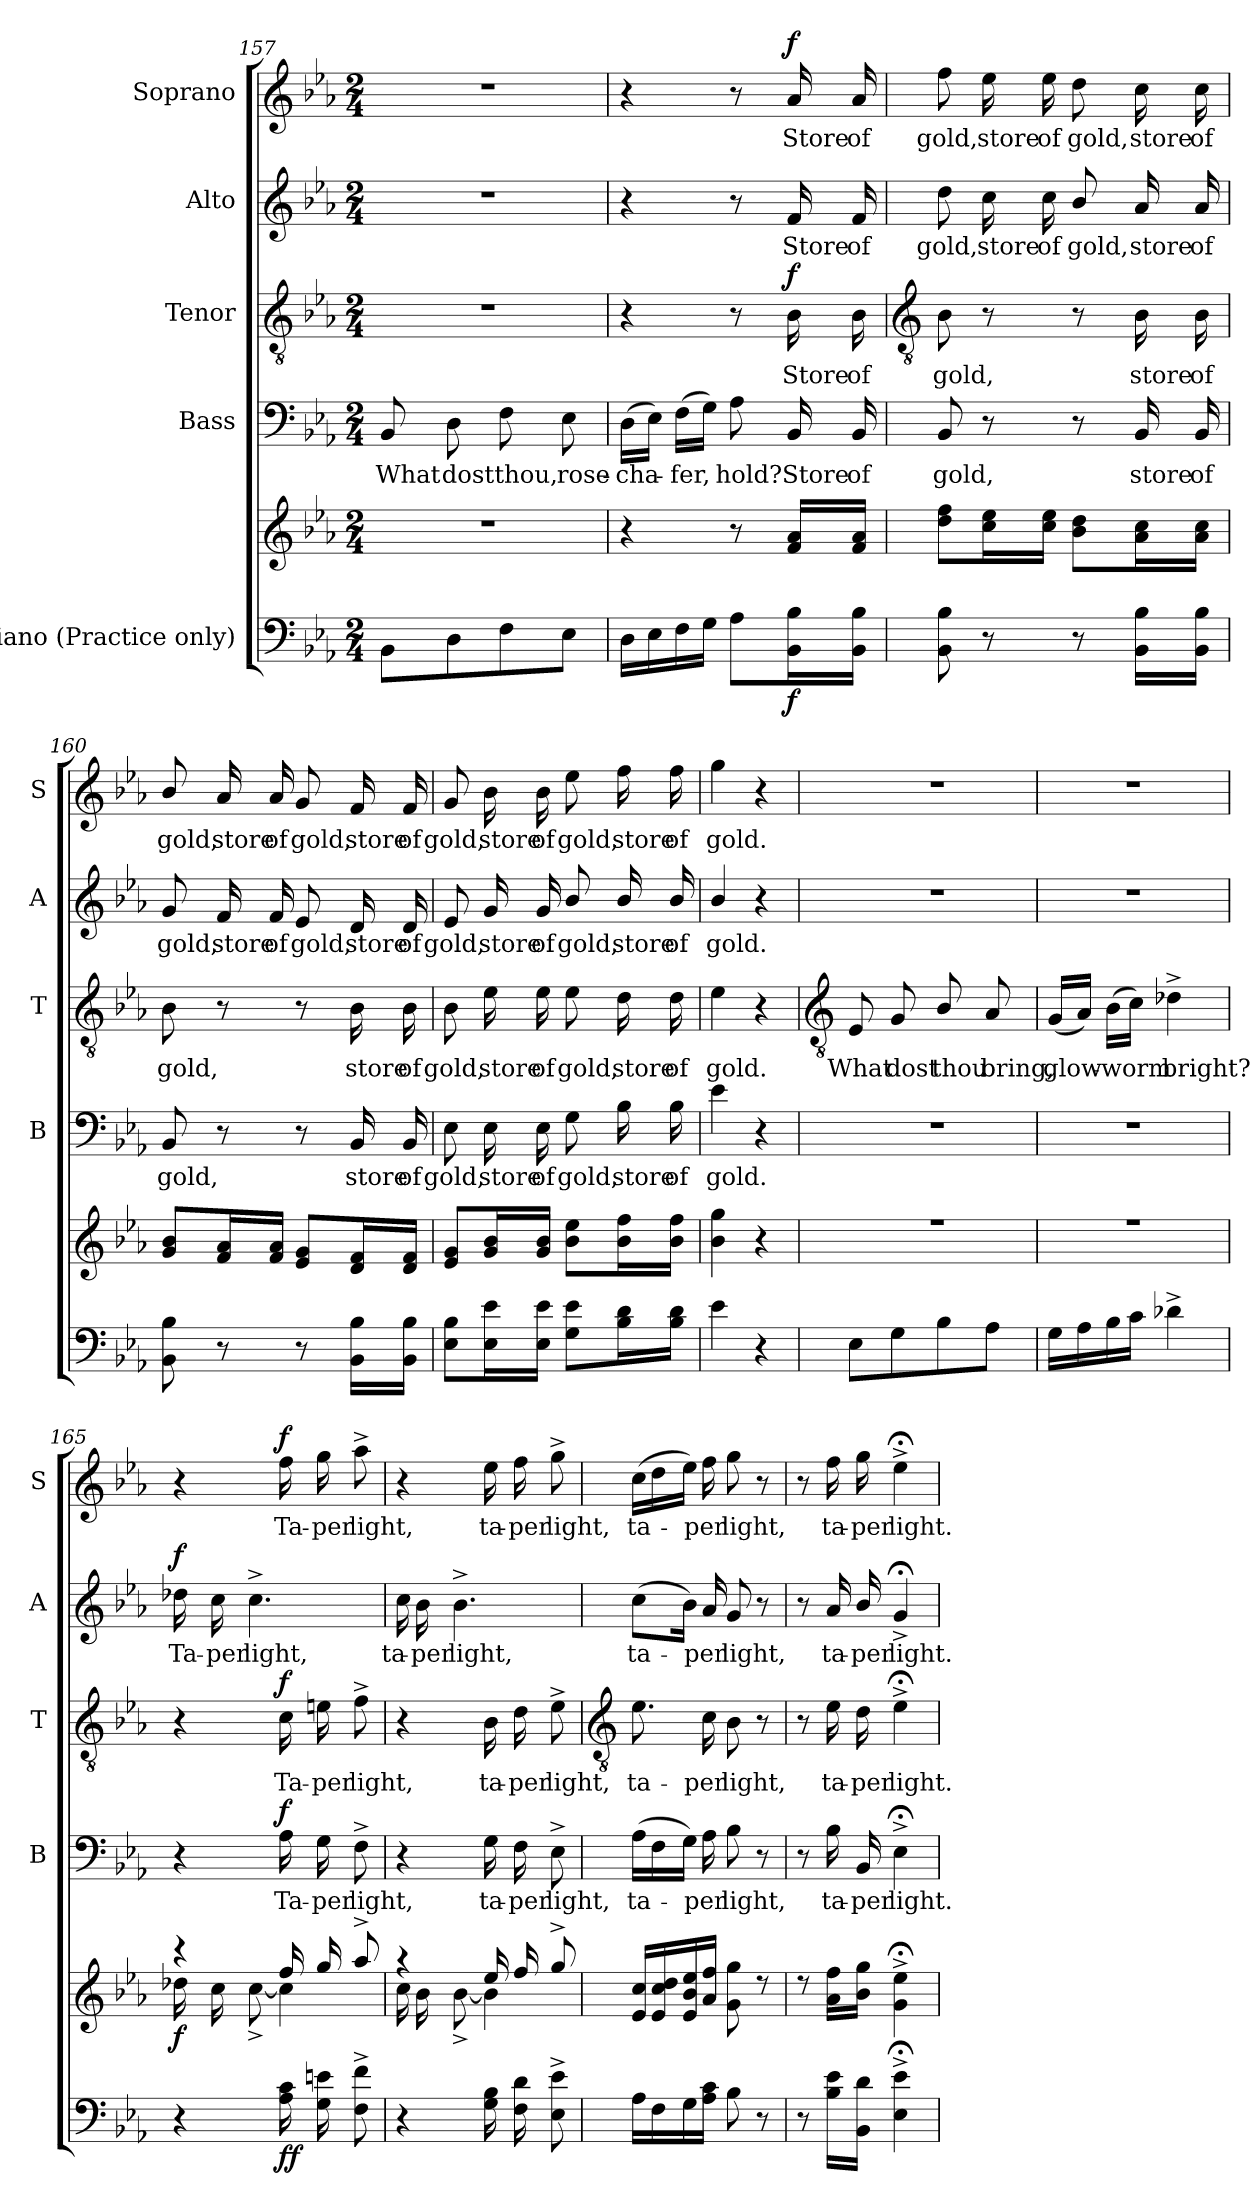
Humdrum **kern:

**kern	**kern	**dynam	**kern	**text	**dynam	**kern	**text	**dynam	**kern	**text	**dynam	**kern	**text	**dynam
*part5	*part5	*part5	*part4	*part4	*part4	*part3	*part3	*part3	*part2	*part2	*part2	*part1	*part1	*part1
*staff6	*staff5	*staff5/6	*staff4	*staff4	*staff4	*staff3	*staff3	*staff3	*staff2	*staff2	*staff2	*staff1	*staff1	*staff1
*I"Piano (Practice only)	*	*	*I"Bass	*	*	*I"Tenor	*	*	*I"Alto	*	*	*I"Soprano	*	*
*	*	*	*I'B	*	*	*I'T	*	*	*I'A	*	*	*I'S	*	*
*clefF4	*clefG2	*	*clefF4	*	*	*clefGv2	*	*	*clefG2	*	*	*clefG2	*	*
*k[b-e-a-]	*k[b-e-a-]	*	*k[b-e-a-]	*	*	*k[b-e-a-]	*	*	*k[b-e-a-]	*	*	*k[b-e-a-]	*	*
*E-:	*E-:	*	*E-:	*	*	*E-:	*	*	*E-:	*	*	*E-:	*	*
*M2/4	*M2/4	*	*M2/4	*	*	*M2/4	*	*	*M2/4	*	*	*M2/4	*	*
=157	=157	=157	=157	=157	=157	=157	=157	=157	=157	=157	=157	=157	=157	=157
!	!LO:N:vis=1	!	!	!LO:LY:b	!	!LO:N:vis=1	!	!	!LO:N:vis=1	!	!	!LO:N:vis=1	!	!
8BB-L	2r	.	8BB-	What	.	2r	.	.	2r	.	.	2r	.	.
!	!	!	!	!LO:LY:b	!	!	!	!	!	!	!	!	!	!
8D	.	.	8D	dost	.	.	.	.	.	.	.	.	.	.
!	!	!	!	!LO:LY:b	!	!	!	!	!	!	!	!	!	!
8F	.	.	8F	thou,	.	.	.	.	.	.	.	.	.	.
!	!	!	!	!LO:LY:b	!	!	!	!	!	!	!	!	!	!
8E-J	.	.	8E-	rose-	.	.	.	.	.	.	.	.	.	.
=158	=158	=158	=158	=158	=158	=158	=158	=158	=158	=158	=158	=158	=158	=158
!	!	!	!	!LO:LY:b	!	!	!	!	!	!	!	!	!	!
16DLL	4r	.	(>16DLL	-cha-	.	4r	.	.	4r	.	.	4r	.	.
16E-	.	.	16E-JJ)	.	.	.	.	.	.	.	.	.	.	.
!	!	!	!	!LO:LY:b	!	!	!	!	!	!	!	!	!	!
16F	.	.	(>16FLL	fer,	.	.	.	.	.	.	.	.	.	.
16GJJ	.	.	16GJJ)	.	.	.	.	.	.	.	.	.	.	.
!	!	!	!	!LO:LY:b	!	!	!	!	!	!	!	!	!	!
8A-L	8r	.	8A-	hold?	.	8r	.	.	8r	.	.	8r	.	.
!	!	!LO:DY:b=2	!	!LO:LY:b	!	!	!LO:LY:b	!LO:DY:b	!	!LO:LY:b	!	!	!LO:LY:b	!LO:DY:b
16BB- 16B-L	16f 16a-LL	f	16BB-	Store	.	16B-	Store	f	16f	Store	.	16a-	Store	f
!	!	!	!	!LO:LY:b	!	!	!LO:LY:b	!	!	!LO:LY:b	!	!	!LO:LY:b	!
16BB- 16B-JJ	16f 16a-JJ	.	16BB-	of	.	16B-	of	.	16f	of	.	16a-	of	.
!!LO:LB:g=z
=159	=159	=159	=159	=159	=159	=159	=159	=159	=159	=159	=159	=159	=159	=159
*	*	*	*	*	*	*clefGv2	*	*	*	*	*	*	*	*
!	!	!	!	!LO:LY:b	!	!	!LO:LY:b	!	!	!LO:LY:b	!	!	!LO:LY:b	!
8BB- 8B-	8dd 8ffL	.	8BB-	gold,	.	8B-	gold,	.	8dd	gold,	.	8ff	gold,	.
!	!	!	!	!	!	!	!	!	!	!LO:LY:b	!	!	!LO:LY:b	!
8r	16cc 16ee-L	.	8r	.	.	8r	.	.	16cc	store	.	16ee-	store	.
!	!	!	!	!	!	!	!	!	!	!LO:LY:b	!	!	!LO:LY:b	!
.	16cc 16ee-JJ	.	.	.	.	.	.	.	16cc	of	.	16ee-	of	.
!	!	!	!	!	!	!	!	!	!	!LO:LY:b	!	!	!LO:LY:b	!
8r	8b- 8ddL	.	8r	.	.	8r	.	.	8b-/	gold,	.	8dd	gold,	.
!	!	!	!	!LO:LY:b	!	!	!LO:LY:b	!	!	!LO:LY:b	!	!	!LO:LY:b	!
16BB- 16B-LL	16a- 16ccL	.	16BB-	store	.	16B-	store	.	16a-	store	.	16cc	store	.
!	!	!	!	!LO:LY:b	!	!	!LO:LY:b	!	!	!LO:LY:b	!	!	!LO:LY:b	!
16BB- 16B-JJ	16a- 16ccJJ	.	16BB-	of	.	16B-	of	.	16a-	of	.	16cc	of	.
=160	=160	=160	=160	=160	=160	=160	=160	=160	=160	=160	=160	=160	=160	=160
!	!	!	!	!LO:LY:b	!	!	!LO:LY:b	!	!	!LO:LY:b	!	!	!LO:LY:b	!
8BB- 8B-	8g/ 8b-/L	.	8BB-	gold,	.	8B-	gold,	.	8g/	gold,	.	8b-/	gold,	.
!	!	!	!	!	!	!	!	!	!	!LO:LY:b	!	!	!LO:LY:b	!
8r	16f 16a-L	.	8r	.	.	8r	.	.	16f	store	.	16a-	store	.
!	!	!	!	!	!	!	!	!	!	!LO:LY:b	!	!	!LO:LY:b	!
.	16f 16a-JJ	.	.	.	.	.	.	.	16f	of	.	16a-	of	.
!	!	!	!	!	!	!	!	!	!	!LO:LY:b	!	!	!LO:LY:b	!
8r	8e- 8gL	.	8r	.	.	8r	.	.	8e-	gold,	.	8g	gold,	.
!	!	!	!	!LO:LY:b	!	!	!LO:LY:b	!	!	!LO:LY:b	!	!	!LO:LY:b	!
16BB- 16B-LL	16d 16fL	.	16BB-	store	.	16B-	store	.	16d	store	.	16f	store	.
!	!	!	!	!LO:LY:b	!	!	!LO:LY:b	!	!	!LO:LY:b	!	!	!LO:LY:b	!
16BB- 16B-JJ	16d 16fJJ	.	16BB-	of	.	16B-	of	.	16d	of	.	16f	of	.
=161	=161	=161	=161	=161	=161	=161	=161	=161	=161	=161	=161	=161	=161	=161
!	!	!	!	!LO:LY:b	!	!	!LO:LY:b	!	!	!LO:LY:b	!	!	!LO:LY:b	!
8E- 8B-L	8e- 8gL	.	8E-	gold,	.	8B-	gold,	.	8e-	gold,	.	8g	gold,	.
!	!	!	!	!LO:LY:b	!	!	!LO:LY:b	!	!	!LO:LY:b	!	!	!LO:LY:b	!
16E- 16e-L	16g 16b-L	.	16E-	store	.	16e-	store	.	16g	store	.	16b-	store	.
!	!	!	!	!LO:LY:b	!	!	!LO:LY:b	!	!	!LO:LY:b	!	!	!LO:LY:b	!
16E- 16e-JJ	16g 16b-JJ	.	16E-	of	.	16e-	of	.	16g	of	.	16b-	of	.
!	!	!	!	!LO:LY:b	!	!	!LO:LY:b	!	!	!LO:LY:b	!	!	!LO:LY:b	!
8G 8e-L	8b- 8ee-L	.	8G	gold,	.	8e-	gold,	.	8b-/	gold,	.	8ee-	gold,	.
!	!	!	!	!LO:LY:b	!	!	!LO:LY:b	!	!	!LO:LY:b	!	!	!LO:LY:b	!
16B- 16dL	16b- 16ffL	.	16B-	store	.	16d	store	.	16b-/	store	.	16ff	store	.
!	!	!	!	!LO:LY:b	!	!	!LO:LY:b	!	!	!LO:LY:b	!	!	!LO:LY:b	!
16B- 16dJJ	16b- 16ffJJ	.	16B-	of	.	16d	of	.	16b-/	of	.	16ff	of	.
=162	=162	=162	=162	=162	=162	=162	=162	=162	=162	=162	=162	=162	=162	=162
!	!	!	!	!LO:LY:b	!	!	!LO:LY:b	!	!	!LO:LY:b	!	!	!LO:LY:b	!
4e-	4b- 4gg	.	4e-	gold.	.	4e-	gold.	.	4b-/	gold.	.	4gg	gold.	.
4r	4r	.	4r	.	.	4r	.	.	4r	.	.	4r	.	.
!!LO:LB:g=z
=163	=163	=163	=163	=163	=163	=163	=163	=163	=163	=163	=163	=163	=163	=163
*	*	*	*	*	*	*clefGv2	*	*	*	*	*	*	*	*
*	*^	*	*	*	*	*	*	*	*	*	*	*	*	*
!	!LO:N:vis=1	!LO:N:vis=1	!	!LO:N:vis=1	!	!	!	!LO:LY:b	!	!LO:N:vis=1	!	!	!LO:N:vis=1	!	!
8E-L	2r	2ryy	.	2r	.	.	8E-	What	.	2r	.	.	2r	.	.
!	!	!	!	!	!	!	!	!LO:LY:b	!	!	!	!	!	!	!
8G	.	.	.	.	.	.	8G	dost	.	.	.	.	.	.	.
!	!	!	!	!	!	!	!	!LO:LY:b	!	!	!	!	!	!	!
8B-	.	.	.	.	.	.	8B-/	thou	.	.	.	.	.	.	.
!	!	!	!	!	!	!	!	!LO:LY:b	!	!	!	!	!	!	!
8A-J	.	.	.	.	.	.	8A-	bring,	.	.	.	.	.	.	.
=164	=164	=164	=164	=164	=164	=164	=164	=164	=164	=164	=164	=164	=164	=164	=164
!	!LO:N:vis=1	!LO:N:vis=1	!	!LO:N:vis=1	!	!	!	!LO:LY:b	!	!LO:N:vis=1	!	!	!LO:N:vis=1	!	!
16GLL	2r	2ryy	.	2r	.	.	(<16GLL	glow-	.	2r	.	.	2r	.	.
16A-	.	.	.	.	.	.	16A-JJ)	.	.	.	.	.	.	.	.
!	!	!	!	!	!	!	!	!LO:LY:b	!	!	!	!	!	!	!
16B-	.	.	.	.	.	.	(>16B-LL	worm	.	.	.	.	.	.	.
16cJJ	.	.	.	.	.	.	16cJJ)	.	.	.	.	.	.	.	.
!	!	!	!	!	!	!	!	!LO:LY:b	!	!	!	!	!	!	!
4d-X^	.	.	.	.	.	.	4d-X^	bright?	.	.	.	.	.	.	.
=165	=165	=165	=165	=165	=165	=165	=165	=165	=165	=165	=165	=165	=165	=165	=165
!	!	!	!LO:DY:b	!	!	!	!	!	!	!	!LO:LY:b	!LO:DY:b	!	!	!
4r	4r	16dd-X\LL	f	4r	.	.	4r	.	.	16dd-X	Ta-	f	4r	.	.
!	!	!	!	!	!	!	!	!	!	!	!LO:LY:b	!	!	!	!
.	.	16cc\	.	.	.	.	.	.	.	16cc	-per	.	.	.	.
!	!	!	!	!	!	!	!	!	!	!	!LO:LY:b	!	!	!	!
.	.	[8cc^\J	.	.	.	.	.	.	.	4.cc^	light,	.	.	.	.
!	!	!	!LO:DY:b=2	!	!LO:LY:b	!	!	!LO:LY:b	!	!	!	!	!	!LO:LY:b	!
!	!	!	!LO:DY:n=1:b	!	!	!LO:DY:b	!	!	!LO:DY:b	!	!	!	!	!	!LO:DY:b
16A- 16cLL	16ff/LL	4cc\]	f f	16A-	Ta-	f	16c	Ta-	f	.	.	.	16ff	Ta-	f
!	!	!	!	!	!LO:LY:b	!	!	!LO:LY:b	!	!	!	!	!	!LO:LY:b	!
16G 16en	16gg/	.	.	16G	-per	.	16en	-per	.	.	.	.	16gg	-per	.
!	!	!	!	!	!LO:LY:b	!	!	!LO:LY:b	!	!	!	!	!	!LO:LY:b	!
8F^ 8f^J	8aa-^/J	.	.	8F^	light,	.	8f^	light,	.	.	.	.	8aa-^	light,	.
=166	=166	=166	=166	=166	=166	=166	=166	=166	=166	=166	=166	=166	=166	=166	=166
!	!	!	!	!	!	!	!	!	!	!	!LO:LY:b	!	!	!	!
4r	4r	16cc\LL	.	4r	.	.	4r	.	.	16cc	ta-	.	4r	.	.
!	!	!	!	!	!	!	!	!	!	!	!LO:LY:b	!	!	!	!
.	.	16b-\	.	.	.	.	.	.	.	16b-	-per	.	.	.	.
!	!	!	!	!	!	!	!	!	!	!	!LO:LY:b	!	!	!	!
.	.	[8b-^\J	.	.	.	.	.	.	.	4.b-^	light,	.	.	.	.
!	!	!	!	!	!LO:LY:b	!	!	!LO:LY:b	!	!	!	!	!	!LO:LY:b	!
16G 16B-LL	16ee-/LL	4b-\]	.	16G	ta-	.	16B-	ta-	.	.	.	.	16ee-	ta-	.
!	!	!	!	!	!LO:LY:b	!	!	!LO:LY:b	!	!	!	!	!	!LO:LY:b	!
16F 16d	16ff/	.	.	16F	-per	.	16d	-per	.	.	.	.	16ff	-per	.
!	!	!	!	!	!LO:LY:b	!	!	!LO:LY:b	!	!	!	!	!	!LO:LY:b	!
8E-^ 8e-^J	8gg^/J	.	.	8E-^	light,	.	8e-^	light,	.	.	.	.	8gg^	light,	.
!!LO:LB:g=z
=167	=167	=167	=167	=167	=167	=167	=167	=167	=167	=167	=167	=167	=167	=167	=167
*	*	*	*	*	*	*	*clefGv2	*	*	*	*	*	*	*	*
!	!	!LO:N:vis=1	!	!	!LO:LY:b	!	!	!LO:LY:b	!	!	!LO:LY:b	!	!	!LO:LY:b	!
16A-LL	16e- 16ccLL	2ryy	.	(>16A-LL	ta-	.	8.e-	ta-	.	(>8ccL	ta-	.	(>16ccLL	ta-	.
16F	16e- 16cc 16dd	.	.	16F	.	.	.	.	.	.	.	.	16dd	.	.
16G	16e- 16b- 16ee-	.	.	16GJJ)	.	.	.	.	.	16b-J)	.	.	16ee-JJ)	.	.
!	!	!	!	!	!LO:LY:b	!	!	!LO:LY:b	!	!	!LO:LY:b	!	!	!LO:LY:b	!
16A- 16cJJ	16a- 16ffJJ	.	.	16A-	per	.	16c	-per	.	16a-	per	.	16ff	per	.
!	!	!	!	!	!LO:LY:b	!	!	!LO:LY:b	!	!	!LO:LY:b	!	!	!LO:LY:b	!
8B-	8g\ 8gg\	.	.	8B-	light,	.	8B-	light,	.	8g	light,	.	8gg	light,	.
8r	8r	.	.	8r	.	.	8r	.	.	8r	.	.	8r	.	.
=168	=168	=168	=168	=168	=168	=168	=168	=168	=168	=168	=168	=168	=168	=168	=168
!	!	!LO:N:vis=1	!	!	!	!	!	!	!	!	!	!	!	!	!
8r	8r	2ryy	.	8r	.	.	8r	.	.	8r	.	.	8r	.	.
!	!	!	!	!	!LO:LY:b	!	!	!LO:LY:b	!	!	!LO:LY:b	!	!	!LO:LY:b	!
16B- 16e-LL	16a-\ 16ff\LL	.	.	16B-	ta-	.	16e-	ta-	.	16a-	ta-	.	16ff	ta-	.
!	!	!	!	!	!LO:LY:b	!	!	!LO:LY:b	!	!	!LO:LY:b	!	!	!LO:LY:b	!
16BB- 16dJJ	16b-\ 16gg\JJ	.	.	16BB-	-per	.	16d	-per	.	16b-/	-per	.	16gg	-per	.
!	!	!	!	!	!LO:LY:b	!	!	!LO:LY:b	!	!	!LO:LY:b	!	!	!LO:LY:b	!
4E-;<^ 4e-;<^	4g\;<^ 4ee-\;<^	.	.	4E-;<^	light.	.	4e-;<^	light.	.	4g;<^	light.	.	4ee-;<^	light.	.
*	*v	*v	*	*	*	*	*	*	*	*	*	*	*	*	*
=	=	=	=	=	=	=	=	=	=	=	=	=	=	=
*-	*-	*-	*-	*-	*-	*-	*-	*-	*-	*-	*-	*-	*-	*-
